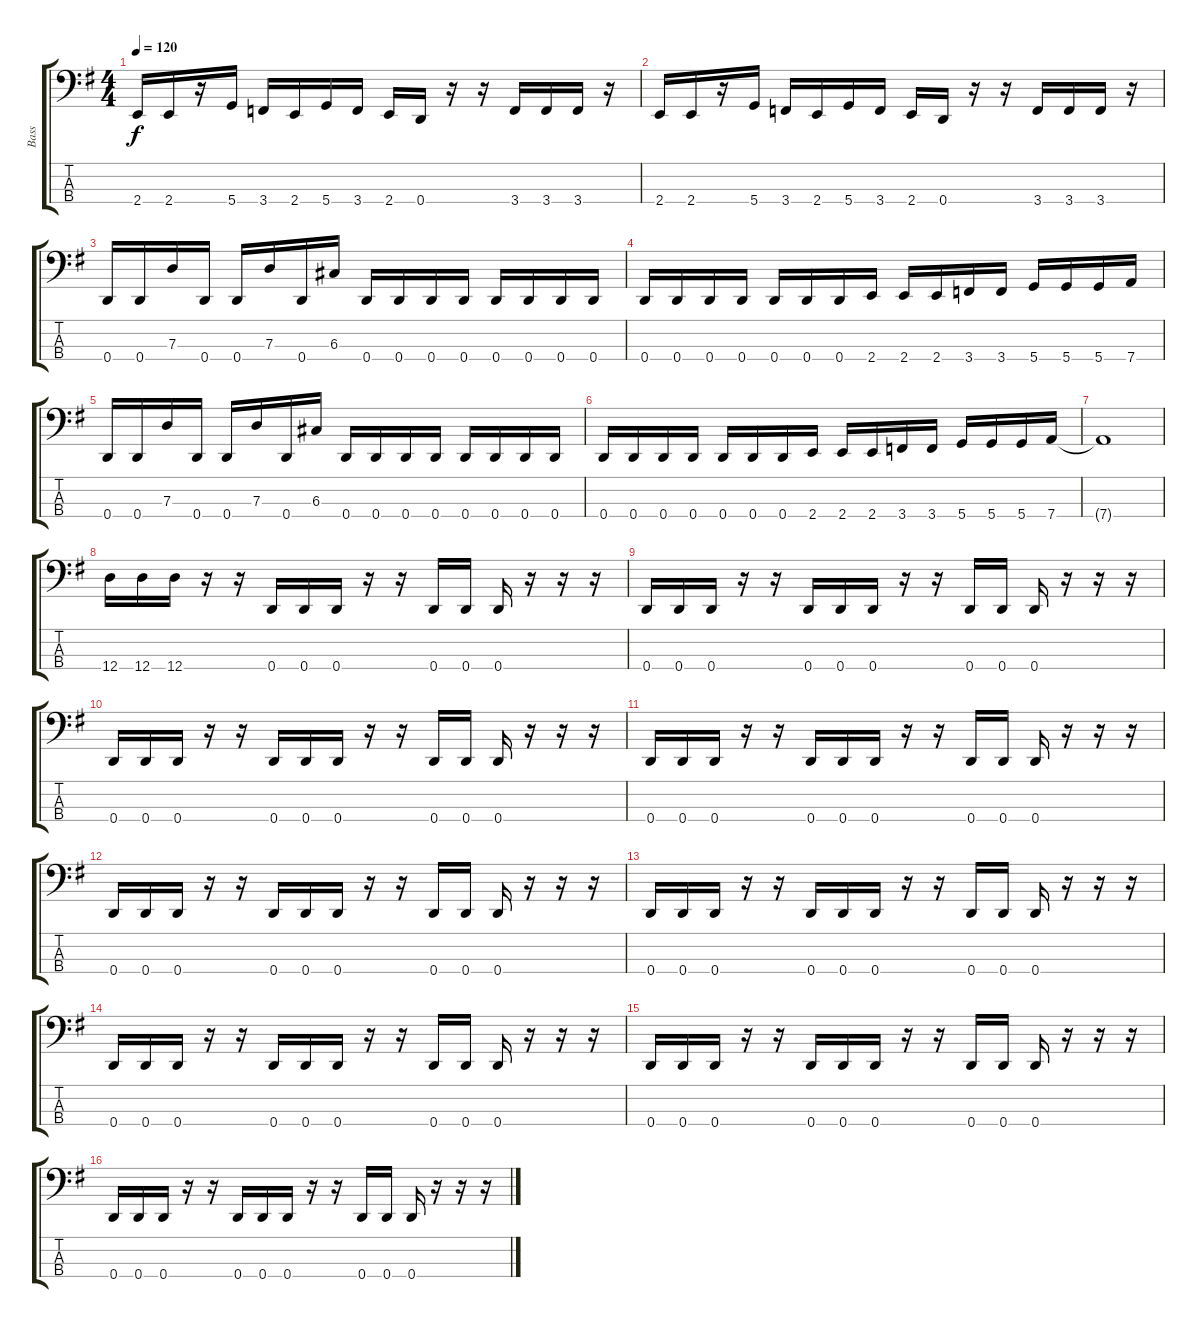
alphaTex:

\track ("Bass" "Bass") {instrument electricbasspick}
\staff {score tabs}
\tuning (F2 C2 G1 D1) {hide}
\ts (4 4)
\tempo 120
\clef f4
\ks g
2.4.16{dy f} 2.4.16 r.16 5.4.16 3.4.16 2.4.16 5.4.16 3.4.16 2.4.16 0.4.16 r.16 r.16 3.4.16 3.4.16 3.4.16 r.16 |
2.4.16 2.4.16 r.16 5.4.16 3.4.16 2.4.16 5.4.16 3.4.16 2.4.16 0.4.16 r.16 r.16 3.4.16 3.4.16 3.4.16 r.16 |
0.4.16 0.4.16 7.3.16 0.4.16 0.4.16 7.3.16 0.4.16 6.3.16 0.4.16 0.4.16 0.4.16 0.4.16 0.4.16 0.4.16 0.4.16 0.4.16 |
0.4.16 0.4.16 0.4.16 0.4.16 0.4.16 0.4.16 0.4.16 2.4.16 2.4.16 2.4.16 3.4.16 3.4.16 5.4.16 5.4.16 5.4.16 7.4.16 |
0.4.16 0.4.16 7.3.16 0.4.16 0.4.16 7.3.16 0.4.16 6.3.16 0.4.16 0.4.16 0.4.16 0.4.16 0.4.16 0.4.16 0.4.16 0.4.16 |
0.4.16 0.4.16 0.4.16 0.4.16 0.4.16 0.4.16 0.4.16 2.4.16 2.4.16 2.4.16 3.4.16 3.4.16 5.4.16 5.4.16 5.4.16 7.4.16 |
7.4{t}.1 |
12.4.16 12.4.16 12.4.16 r.16 r.16 0.4.16 0.4.16 0.4.16 r.16 r.16 0.4.16 0.4.16 0.4.16 r.16 r.16 r.16 |
0.4.16 0.4.16 0.4.16 r.16 r.16 0.4.16 0.4.16 0.4.16 r.16 r.16 0.4.16 0.4.16 0.4.16 r.16 r.16 r.16 |
0.4.16 0.4.16 0.4.16 r.16 r.16 0.4.16 0.4.16 0.4.16 r.16 r.16 0.4.16 0.4.16 0.4.16 r.16 r.16 r.16 |
0.4.16 0.4.16 0.4.16 r.16 r.16 0.4.16 0.4.16 0.4.16 r.16 r.16 0.4.16 0.4.16 0.4.16 r.16 r.16 r.16 |
0.4.16 0.4.16 0.4.16 r.16 r.16 0.4.16 0.4.16 0.4.16 r.16 r.16 0.4.16 0.4.16 0.4.16 r.16 r.16 r.16 |
0.4.16 0.4.16 0.4.16 r.16 r.16 0.4.16 0.4.16 0.4.16 r.16 r.16 0.4.16 0.4.16 0.4.16 r.16 r.16 r.16 |
0.4.16 0.4.16 0.4.16 r.16 r.16 0.4.16 0.4.16 0.4.16 r.16 r.16 0.4.16 0.4.16 0.4.16 r.16 r.16 r.16 |
0.4.16 0.4.16 0.4.16 r.16 r.16 0.4.16 0.4.16 0.4.16 r.16 r.16 0.4.16 0.4.16 0.4.16 r.16 r.16 r.16 |
0.4.16 0.4.16 0.4.16 r.16 r.16 0.4.16 0.4.16 0.4.16 r.16 r.16 0.4.16 0.4.16 0.4.16 r.16 r.16 r.16
